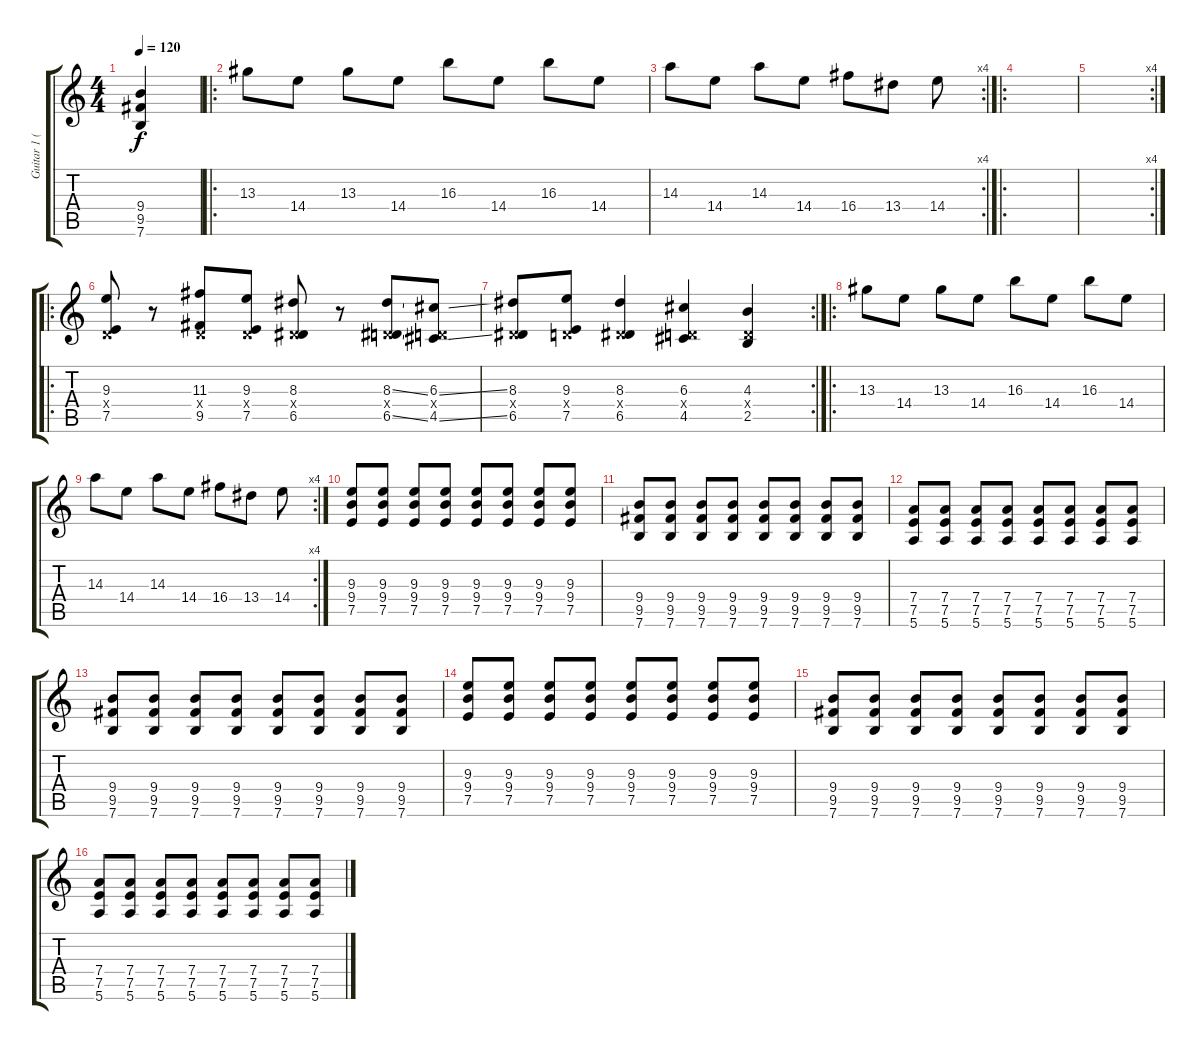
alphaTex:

\track ("Guitar 1 (Lead)" "Guitar 1 (") {instrument overdrivenguitar}
\staff {score tabs}
\tuning (E4 B3 G3 D3 A2 E2) {hide}
\ts (4 4)
\tempo 120
\clef g2
\ks c
(9.4 9.5 7.6).4{dy f} |
\ro
13.3.8 14.4.8 13.3.8 14.4.8 16.3.8 14.4.8 16.3.8 14.4.8 |
\rc 4
14.3.8 14.4.8 14.3.8 14.4.8 16.4.8 13.4.8 14.4.8 |
\ro
|
\rc 4
|
\ro
(9.3 0.4{x} 7.5).8 r.8 (11.3 0.4{x} 9.5).8 (9.3 0.4{x} 7.5).8 (8.3 0.4{x} 6.5).8 r.8 (8.3{ss} 0.4{x} 6.5{ss}).8 (6.3{ss} 0.4{x} 4.5{ss}).8 |
\rc 2
(8.3 0.4{x} 6.5).8 (9.3 0.4{x} 7.5).8 (8.3 0.4{x} 6.5).4 (6.3 0.4{x} 4.5).4 (4.3 0.4{x} 2.5).4 |
\ro
13.3.8 14.4.8 13.3.8 14.4.8 16.3.8 14.4.8 16.3.8 14.4.8 |
\rc 4
14.3.8 14.4.8 14.3.8 14.4.8 16.4.8 13.4.8 14.4.8 |
(9.3 9.4 7.5).8 (9.3 9.4 7.5).8 (9.3 9.4 7.5).8 (9.3 9.4 7.5).8 (9.3 9.4 7.5).8 (9.3 9.4 7.5).8 (9.3 9.4 7.5).8 (9.3 9.4 7.5).8 |
(9.4 9.5 7.6).8 (9.4 9.5 7.6).8 (9.4 9.5 7.6).8 (9.4 9.5 7.6).8 (9.4 9.5 7.6).8 (9.4 9.5 7.6).8 (9.4 9.5 7.6).8 (9.4 9.5 7.6).8 |
(7.4 7.5 5.6).8 (7.4 7.5 5.6).8 (7.4 7.5 5.6).8 (7.4 7.5 5.6).8 (7.4 7.5 5.6).8 (7.4 7.5 5.6).8 (7.4 7.5 5.6).8 (7.4 7.5 5.6).8 |
(9.4 9.5 7.6).8 (9.4 9.5 7.6).8 (9.4 9.5 7.6).8 (9.4 9.5 7.6).8 (9.4 9.5 7.6).8 (9.4 9.5 7.6).8 (9.4 9.5 7.6).8 (9.4 9.5 7.6).8 |
(9.3 9.4 7.5).8 (9.3 9.4 7.5).8 (9.3 9.4 7.5).8 (9.3 9.4 7.5).8 (9.3 9.4 7.5).8 (9.3 9.4 7.5).8 (9.3 9.4 7.5).8 (9.3 9.4 7.5).8 |
(9.4 9.5 7.6).8 (9.4 9.5 7.6).8 (9.4 9.5 7.6).8 (9.4 9.5 7.6).8 (9.4 9.5 7.6).8 (9.4 9.5 7.6).8 (9.4 9.5 7.6).8 (9.4 9.5 7.6).8 |
(7.4 7.5 5.6).8 (7.4 7.5 5.6).8 (7.4 7.5 5.6).8 (7.4 7.5 5.6).8 (7.4 7.5 5.6).8 (7.4 7.5 5.6).8 (7.4 7.5 5.6).8 (7.4 7.5 5.6).8
